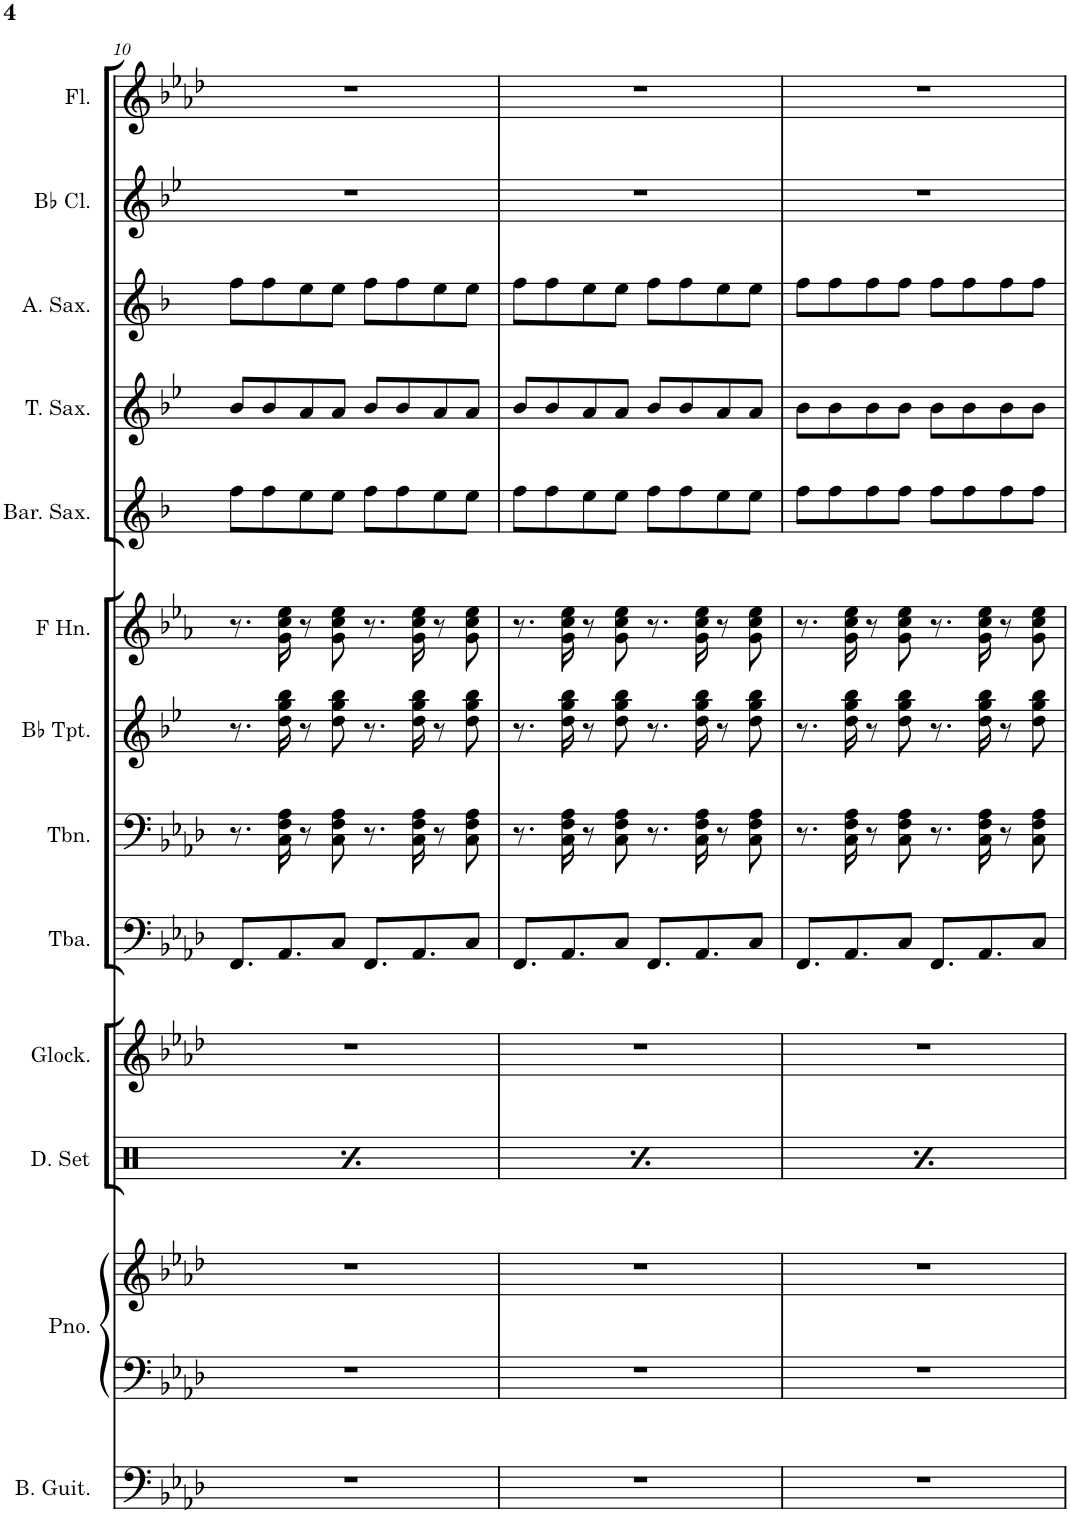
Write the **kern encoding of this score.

**kern	**kern	**kern	**kern	**kern	**kern	**kern	**kern	**kern	**kern	**kern	**kern	**kern	**kern
*part13	*part12	*part12	*part11	*part10	*part9	*part8	*part7	*part6	*part5	*part4	*part3	*part2	*part1
*staff14	*staff13	*staff12	*staff11	*staff10	*staff9	*staff8	*staff7	*staff6	*staff5	*staff4	*staff3	*staff2	*staff1
*I"Bass Guitar	*I"Piano	*	*I"Drumset	*I"Glockenspiel	*I"Tuba	*I"Trombone	*I"Bb Trumpet	*I"Horn in F	*I"Baritone Saxophone	*I"Tenor Saxophone	*I"Alto Saxophone	*I"Bb Clarinet	*I"Flute
*I'B. Guit.	*I'Pno.	*	*I'D. Set	*I'Glock.	*I'Tba.	*I'Tbn.	*I'Bb Tpt.	*	*I'Bar. Sax.	*I'T. Sax.	*I'A. Sax.	*I'Bb Cl.	*I'Fl.
!!LO:PB:g=z
*clefF4	*clefF4	*clefG2	*clefX	*clefG2	*clefF4	*clefF4	*clefG2	*clefG2	*clefG2	*clefG2	*clefG2	*clefG2	*clefG2
*Trd7c12	*	*	*	*Trd-14c-24	*	*	*Trd1c2	*Trd4c7	*Trd12c21	*Trd8c14	*Trd5c9	*Trd1c2	*
*k[b-e-a-d-]	*k[b-e-a-d-]	*k[b-e-a-d-]	*k[]	*k[b-e-a-d-]	*k[b-e-a-d-]	*k[b-e-a-d-]	*k[b-e-]	*k[b-e-a-]	*k[b-]	*k[b-e-]	*k[b-]	*k[b-e-]	*k[b-e-a-d-]
*M4/4	*M4/4	*M4/4	*M4/4	*M4/4	*M4/4	*M4/4	*M4/4	*M4/4	*M4/4	*M4/4	*M4/4	*M4/4	*M4/4
=10	=10	=10	=10	=10	=10	=10	=10	=10	=10	=10	=10	=10	=10
*	*	*	*^	*	*	*	*	*	*	*	*	*	*
1r	1r	1r	8r	4Rf\	1r	8.FF/L	8.r	8.r	8.r	8ff\L	8b-/L	8ff\L	1r	1r
.	.	.	8Rgg/L	.	.	.	.	.	.	8ff\	8b-/	8ff\	.	.
.	.	.	.	.	.	8.AA-/	16C\ 16F\ 16A-\	16dd\ 16gg\ 16bb-\	16g\ 16cc\ 16ee-\	.	.	.	.	.
.	.	.	8Rcc/	4Rf\	.	.	8r	8r	8r	8ee\	8a/	8ee\	.	.
.	.	.	8Rgg/J	.	.	8C/J	8C\ 8F\ 8A-\	8dd\ 8gg\ 8bb-\	8g\ 8cc\ 8ee-\	8ee\J	8a/J	8ee\J	.	.
.	.	.	8r	4Rf\	.	8.FF/L	8.r	8.r	8.r	8ff\L	8b-/L	8ff\L	.	.
.	.	.	8Rgg/L	.	.	.	.	.	.	8ff\	8b-/	8ff\	.	.
.	.	.	.	.	.	8.AA-/	16C\ 16F\ 16A-\	16dd\ 16gg\ 16bb-\	16g\ 16cc\ 16ee-\	.	.	.	.	.
.	.	.	8Rcc/	4Rf\	.	.	8r	8r	8r	8ee\	8a/	8ee\	.	.
.	.	.	8Rgg/J	.	.	8C/J	8C\ 8F\ 8A-\	8dd\ 8gg\ 8bb-\	8g\ 8cc\ 8ee-\	8ee\J	8a/J	8ee\J	.	.
=11	=11	=11	=11	=11	=11	=11	=11	=11	=11	=11	=11	=11	=11	=11
1r	1r	1r	8r	4Rf\	1r	8.FF/L	8.r	8.r	8.r	8ff\L	8b-/L	8ff\L	1r	1r
.	.	.	8Rgg/L	.	.	.	.	.	.	8ff\	8b-/	8ff\	.	.
.	.	.	.	.	.	8.AA-/	16C\ 16F\ 16A-\	16dd\ 16gg\ 16bb-\	16g\ 16cc\ 16ee-\	.	.	.	.	.
.	.	.	8Rcc/	4Rf\	.	.	8r	8r	8r	8ee\	8a/	8ee\	.	.
.	.	.	8Rgg/J	.	.	8C/J	8C\ 8F\ 8A-\	8dd\ 8gg\ 8bb-\	8g\ 8cc\ 8ee-\	8ee\J	8a/J	8ee\J	.	.
.	.	.	8r	4Rf\	.	8.FF/L	8.r	8.r	8.r	8ff\L	8b-/L	8ff\L	.	.
.	.	.	8Rgg/L	.	.	.	.	.	.	8ff\	8b-/	8ff\	.	.
.	.	.	.	.	.	8.AA-/	16C\ 16F\ 16A-\	16dd\ 16gg\ 16bb-\	16g\ 16cc\ 16ee-\	.	.	.	.	.
.	.	.	8Rcc/	4Rf\	.	.	8r	8r	8r	8ee\	8a/	8ee\	.	.
.	.	.	8Rgg/J	.	.	8C/J	8C\ 8F\ 8A-\	8dd\ 8gg\ 8bb-\	8g\ 8cc\ 8ee-\	8ee\J	8a/J	8ee\J	.	.
=12	=12	=12	=12	=12	=12	=12	=12	=12	=12	=12	=12	=12	=12	=12
1r	1r	1r	8r	4Rf\	1r	8.FF/L	8.r	8.r	8.r	8ff\L	8b-\L	8ff\L	1r	1r
.	.	.	8Rgg/L	.	.	.	.	.	.	8ff\	8b-\	8ff\	.	.
.	.	.	.	.	.	8.AA-/	16C\ 16F\ 16A-\	16dd\ 16gg\ 16bb-\	16g\ 16cc\ 16ee-\	.	.	.	.	.
.	.	.	8Rcc/	4Rf\	.	.	8r	8r	8r	8ff\	8b-\	8ff\	.	.
.	.	.	8Rgg/J	.	.	8C/J	8C\ 8F\ 8A-\	8dd\ 8gg\ 8bb-\	8g\ 8cc\ 8ee-\	8ff\J	8b-\J	8ff\J	.	.
.	.	.	8r	4Rf\	.	8.FF/L	8.r	8.r	8.r	8ff\L	8b-\L	8ff\L	.	.
.	.	.	8Rgg/L	.	.	.	.	.	.	8ff\	8b-\	8ff\	.	.
.	.	.	.	.	.	8.AA-/	16C\ 16F\ 16A-\	16dd\ 16gg\ 16bb-\	16g\ 16cc\ 16ee-\	.	.	.	.	.
.	.	.	8Rcc/	4Rf\	.	.	8r	8r	8r	8ff\	8b-\	8ff\	.	.
.	.	.	8Rgg/J	.	.	8C/J	8C\ 8F\ 8A-\	8dd\ 8gg\ 8bb-\	8g\ 8cc\ 8ee-\	8ff\J	8b-\J	8ff\J	.	.
*	*	*	*v	*v	*	*	*	*	*	*	*	*	*	*
=	=	=	=	=	=	=	=	=	=	=	=	=	=
*-	*-	*-	*-	*-	*-	*-	*-	*-	*-	*-	*-	*-	*-
